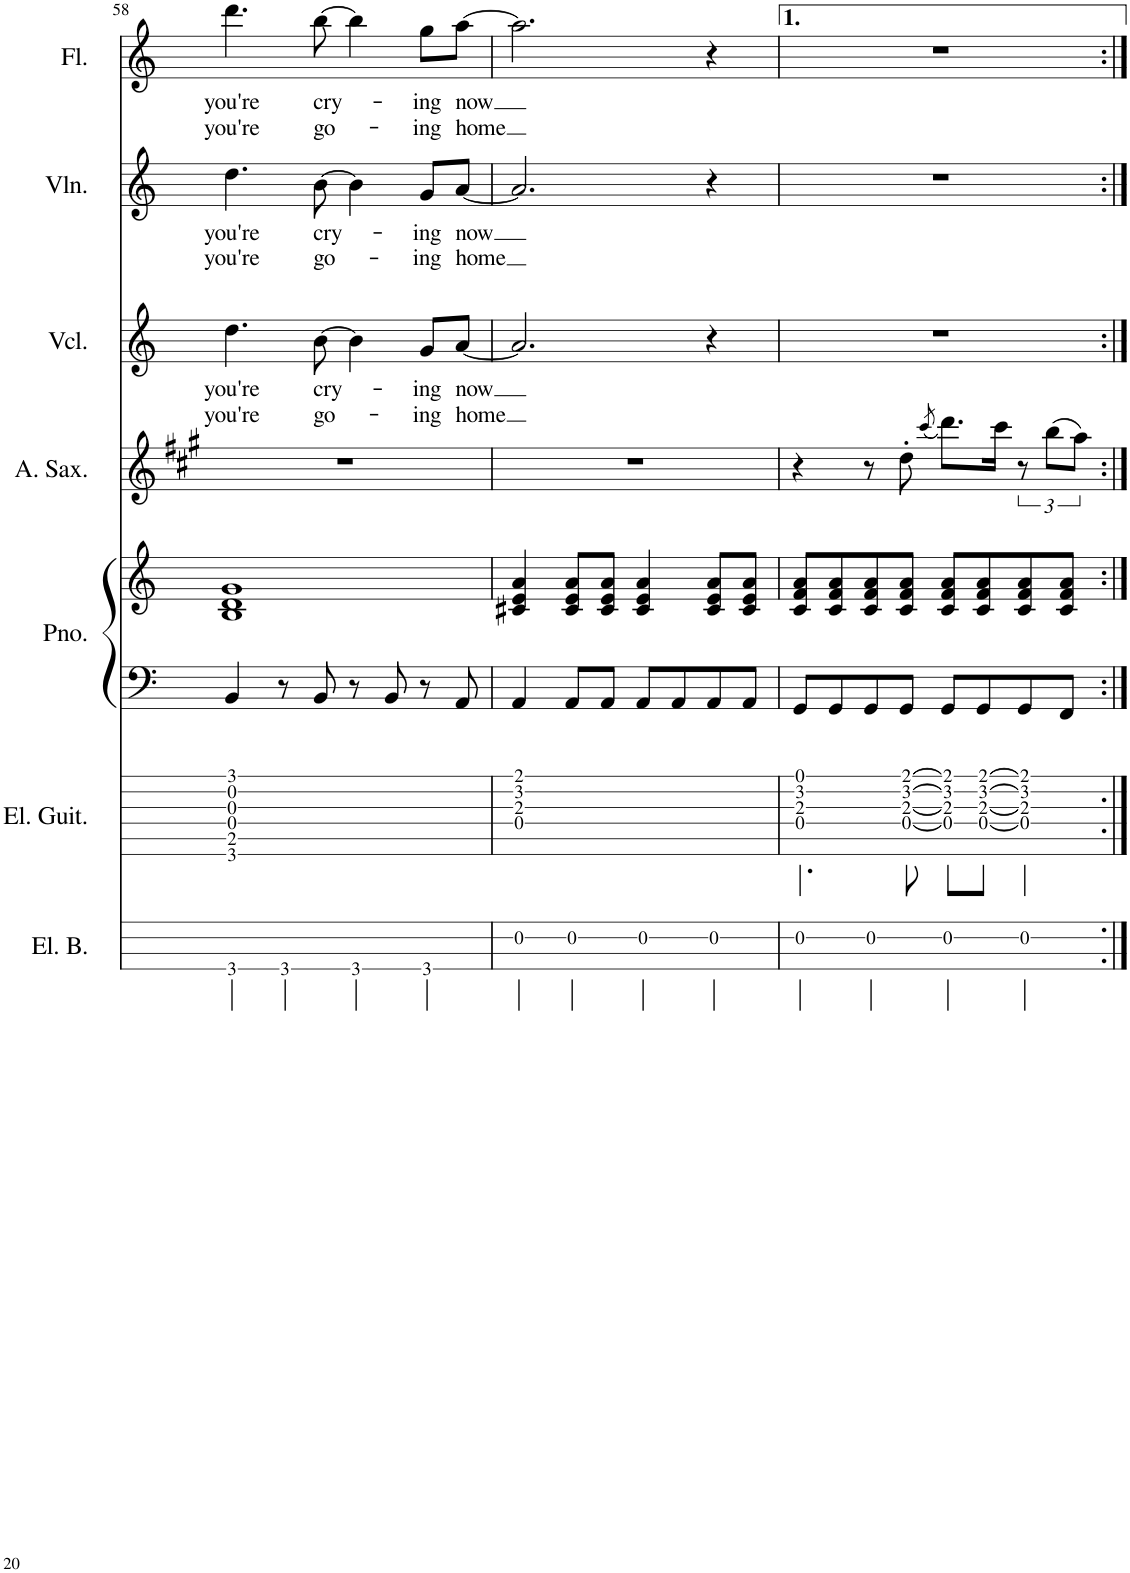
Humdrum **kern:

**kern	**kern	**kern	**kern	**kern	**kern	**text	**text	**kern	**text	**text	**kern	**text	**text
*part7	*part6	*part5	*part5	*part4	*part3	*part3	*part3	*part2	*part2	*part2	*part1	*part1	*part1
*staff8	*staff7	*staff6	*staff5	*staff4	*staff3	*staff3	*staff3	*staff2	*staff2	*staff2	*staff1	*staff1	*staff1
*I"Electric Bass	*I"Electric Guitar	*I"Piano	*	*I"Alto Saxophone	*I"Vocals	*	*	*I"Violin	*	*	*I"Flute	*	*
*I'El. B.	*I'El. Guit.	*I'Pno.	*	*I'A. Sax.	*I'Vcl.	*	*	*I'Vln.	*	*	*I'Fl.	*	*
!!LO:PB:g=z
*	*	*clefF4	*clefG2	*clefG2	*clefG2	*	*	*clefG2	*	*	*clefG2	*	*
*	*	*	*	*Trd5c9	*	*	*	*	*	*	*	*	*
*k[]	*k[]	*k[]	*k[]	*k[f#c#g#]	*k[]	*	*	*k[]	*	*	*k[]	*	*
*M4/4	*M4/4	*M4/4	*M4/4	*M4/4	*M4/4	*	*	*M4/4	*	*	*M4/4	*	*
=58	=58	=58	=58	=58	=58	=58	=58	=58	=58	=58	=58	=58	=58
!	!	!	!	!	!	!LO:LY:b	!LO:LY:b	!	!LO:LY:b	!LO:LY:b	!	!LO:LY:b	!LO:LY:b
4GGG\	1GG 1BB 1D 1G 1B 1g	4BB/	1B 1d 1g	1r	4.dd\	you're	you're	4.dd\	you're	you're	4.ddd\	you're	you're
4GGG\	.	8r	.	.	.	.	.	.	.	.	.	.	.
!	!	!	!	!	!	!LO:LY:b	!LO:LY:b	!	!LO:LY:b	!LO:LY:b	!	!LO:LY:b	!LO:LY:b
.	.	8BB/	.	.	[8b\	cry-	go-	[8b\	cry-	go-	[8bb\	cry-	go-
4GGG\	.	8r	.	.	4b\]	.	.	4b\]	.	.	4bb\]	.	.
.	.	8BB/	.	.	.	.	.	.	.	.	.	.	.
!	!	!	!	!	!	!LO:LY:b	!LO:LY:b	!	!LO:LY:b	!LO:LY:b	!	!LO:LY:b	!LO:LY:b
4GGG\	.	8r	.	.	8g/L	-ing	-ing	8g/L	-ing	-ing	8gg\L	-ing	-ing
!	!	!	!	!	!	!LO:LY:b	!LO:LY:b	!	!LO:LY:b	!LO:LY:b	!	!LO:LY:b	!LO:LY:b
.	.	8AA/	.	.	[8a/J	now	home	[8a/J	now	home	[8aa\J	now	home
=59	=59	=59	=59	=59	=59	=59	=59	=59	=59	=59	=59	=59	=59
4DD\	1D 1A 1d 1f#	4AA/	4c#X/ 4e/ 4a/	1r	2.a/]	.	.	2.a/]	.	.	2.aa\]	.	.
4DD\	.	8AA/L	8c#/ 8e/ 8a/L	.	.	.	.	.	.	.	.	.	.
.	.	8AA/J	8c#/ 8e/ 8a/J	.	.	.	.	.	.	.	.	.	.
4DD\	.	8AA/L	4c#/ 4e/ 4a/	.	.	.	.	.	.	.	.	.	.
.	.	8AA/	.	.	.	.	.	.	.	.	.	.	.
4DD\	.	8AA/	8c#/ 8e/ 8a/L	.	4r	.	.	4r	.	.	4r	.	.
.	.	8AA/J	8c#/ 8e/ 8a/J	.	.	.	.	.	.	.	.	.	.
=60	=60	=60	=60	=60	=60	=60	=60	=60	=60	=60	=60	=60	=60
4DD\	4.D\ 4.A\ 4.d\ 4.e\	8GG/L	8c/ 8f/ 8a/L	4r	1r	.	.	1r	.	.	1r	.	.
.	.	8GG/	8c/ 8f/ 8a/	.	.	.	.	.	.	.	.	.	.
4DD\	.	8GG/	8c/ 8f/ 8a/	8r	.	.	.	.	.	.	.	.	.
.	[8D\ [8A\ [8d\ [8f#\	8GG/J	8c/ 8f/ 8a/J	8dd'\	.	.	.	.	.	.	.	.	.
.	.	.	.	(8qccc#/	.	.	.	.	.	.	.	.	.
4DD\	8D\] 8A\] 8d\] 8f#\]L	8GG/L	8c/ 8f/ 8a/L	8.ddd\L)	.	.	.	.	.	.	.	.	.
.	[8D\ [8A\ [8d\ [8f#\J	8GG/	8c/ 8f/ 8a/	.	.	.	.	.	.	.	.	.	.
.	.	.	.	16ccc#\Jk	.	.	.	.	.	.	.	.	.
4DD\	4D\] 4A\] 4d\] 4f#\]	8GG/	8c/ 8f/ 8a/	12r	.	.	.	.	.	.	.	.	.
.	.	.	.	(12bb\L	.	.	.	.	.	.	.	.	.
.	.	8FF/J	8c/ 8f/ 8a/J	.	.	.	.	.	.	.	.	.	.
.	.	.	.	12aa\J)	.	.	.	.	.	.	.	.	.
=:|!	=:|!	=:|!	=:|!	=:|!	=:|!	=:|!	=:|!	=:|!	=:|!	=:|!	=:|!	=:|!	=:|!
*-	*-	*-	*-	*-	*-	*-	*-	*-	*-	*-	*-	*-	*-
